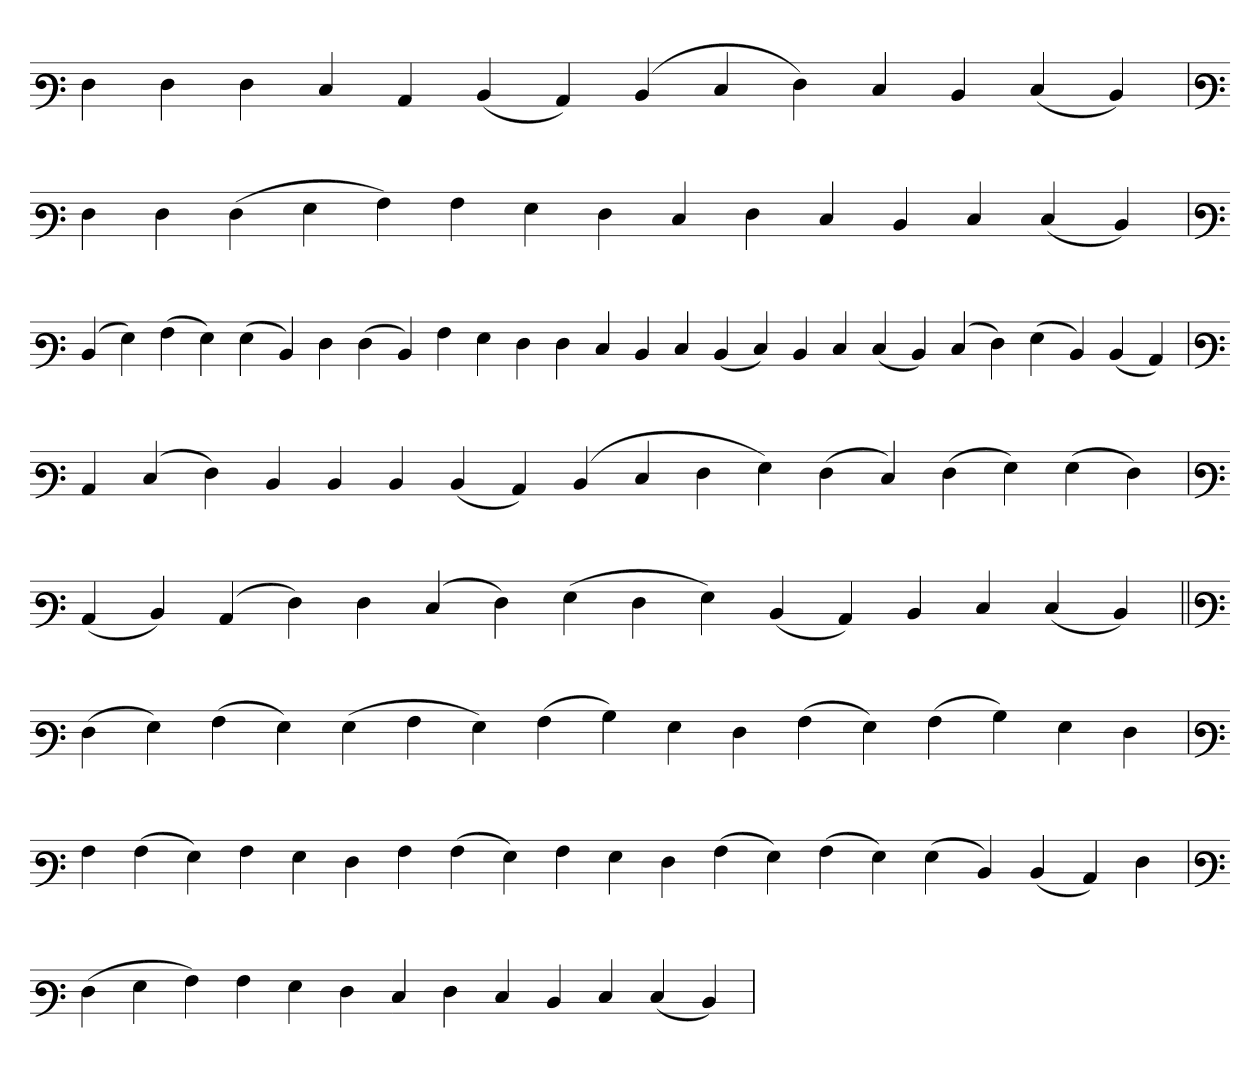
**kern
*part1
*staff1
*clefF3
=
4F
4F
4F
4E
4C
(4D
4C)
(4D
4E
4F)
4E
4D
(4E
4D)
='
*clefF3
4F
4F
(4F
4G
4A)
4A
4G
4F
4E
4F
4E
4D
4E
(4E
4D)
='
*clefF3
(4D
4G)
(4A
4G)
(4G
4D)
4F
(4F
4D)
4A
4G
4F
4F
4E
4D
4E
(4D
4E)
4D
4E
(4E
4D)
(4E
4F)
(4G
4D)
(4D
4C)
=
*clefF3
4C
(4E
4F)
4D
4D
4D
(4D
4C)
(4D
4E
4F
4G)
(4F
4E)
(4F
4G)
(4G
4F)
='
*clefF3
(4C
4D)
(4C
4F)
4F
(4E
4F)
(4G
4F
4G)
(4D
4C)
4D
4E
(4E
4D)
=||
*clefF3
(4F
4G)
(4A
4G)
(4G
4A
4G)
(4A
4B)
4G
4F
(4A
4G)
(4A
4B)
4G
4F
=`
*clefF3
4A
(4A
4G)
4A
4G
4F
4A
(4A
4G)
4A
4G
4F
(4A
4G)
(4A
4G)
(4G
4D)
(4D
4C)
4F
=`
*clefF3
(4F
4G
4A)
4A
4G
4F
4E
4F
4E
4D
4E
(4E
4D)
='
*-
